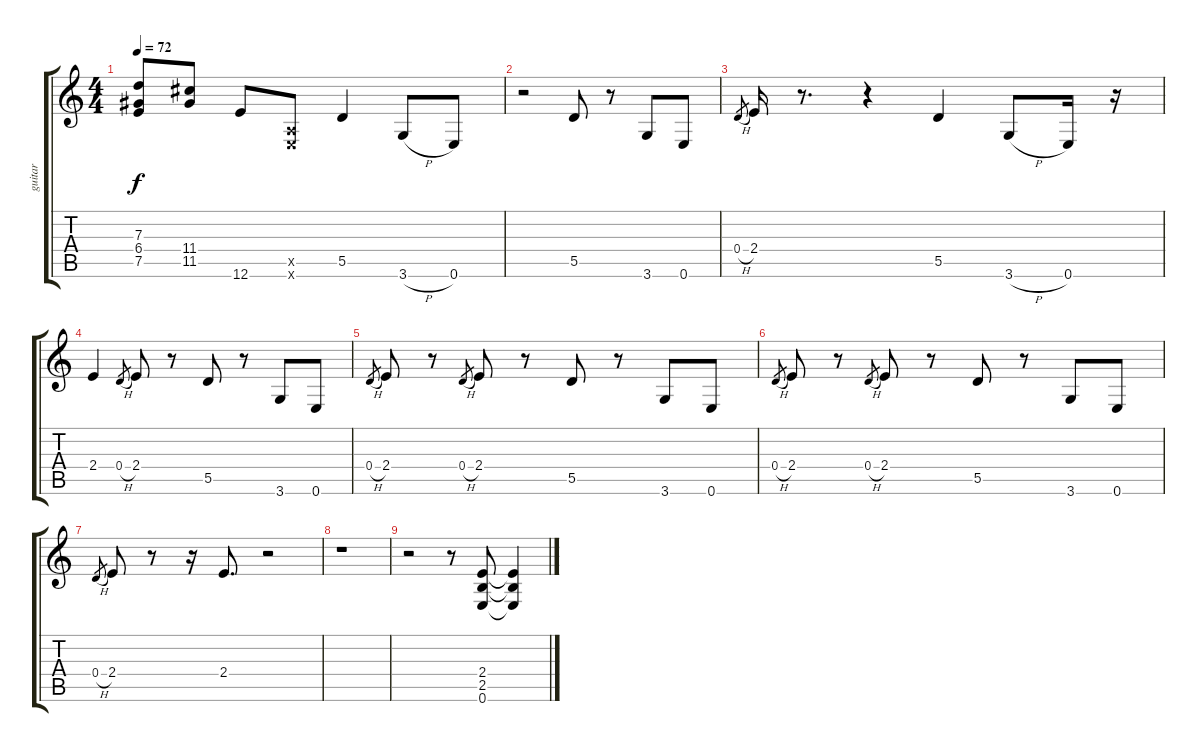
\track ("guitar" "guitar") {instrument distortionguitar}
\staff {score tabs}
\tuning (E4 B3 G3 D3 A2 E2) {hide}
\ts (4 4)
\tempo 72
\clef g2
\ks c
(7.3 6.4 7.5).8{dy f} (11.4 11.5).8 12.6.8 (0.5{x} 0.6{x}).8 5.5.4 3.6{h}.8 0.6.8 |
r.2 5.5.8 r.8 3.6.8 0.6.8 |
0.4{h}.8{gr} 2.4.16 r.8{d} r.4 5.5.4 3.6{h}.8 0.6.16 r.16 |
2.4.4 0.4{h}.8{gr} 2.4.8 r.8 5.5.8 r.8 3.6.8 0.6.8 |
0.4{h}.8{gr} 2.4.8 r.8 0.4{h}.8{gr} 2.4.8 r.8 5.5.8 r.8 3.6.8 0.6.8 |
0.4{h}.8{gr} 2.4.8 r.8 0.4{h}.8{gr} 2.4.8 r.8 5.5.8 r.8 3.6.8 0.6.8 |
0.4{h}.8{gr} 2.4.8 r.8 r.16 2.4.8{d} r.2 |
r.1 |
r.2 r.8 (2.4 2.5 0.6).8 (2.4{t} 2.5{t} 0.6{t}).4
